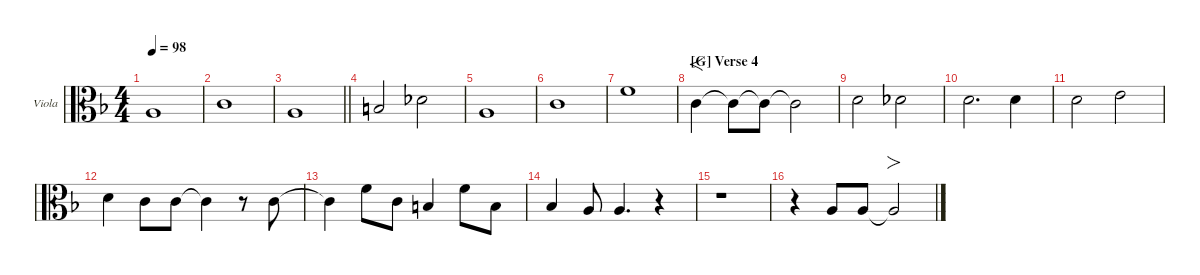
\hideDynamics
\bracketExtendMode groupsimilarinstruments
\firstSystemTrackNameOrientation horizontal
\otherSystemsTrackNameOrientation horizontal
\track ("Viola" "Viola") {multiBarRest instrument viola}
\staff {score}
\tuning (A4 D4 G3 C3)
\ts (4 4)
\tempo 98
\clef c3
\scale
0.103586
\ks f
2.3.1{dy p} |
\scale
0.103586 5.3.1 |
\scale
0.103586
\barLineRight lightlight
9.4.1 |
\scale
0.155378 4.3.2 6.3.2 |
\scale
0.103586 2.3.1 |
\scale
0.103586 5.3.1 |
\scale
0.103586 3.2.1 |
\section ("G" "Verse 4")
5.3.4{f} 5.3{t}.8 5.3{t}.8 5.3{t}.2 |
0.2.2 6.3.2 |
7.3.2{d} 7.3.4 |
7.3.2 2.2.2 |
0.2.4 12.4.8 12.4.8 12.4{t}.4 r.8 5.3.8 |
5.3{t}.4 3.2.8 5.3.8 4.3.4 3.2.8 4.3.8 |
\tempo (88 1 hide)
3.3.4 2.3.8 2.3.4{d} r.4 |
\tempo (88 hide)
\tempo (93 0.0875 hide)
\tempo (57 1 hide)
r.1 |
r.4 2.3.8 2.3.8 2.3{t}.2{fo}
